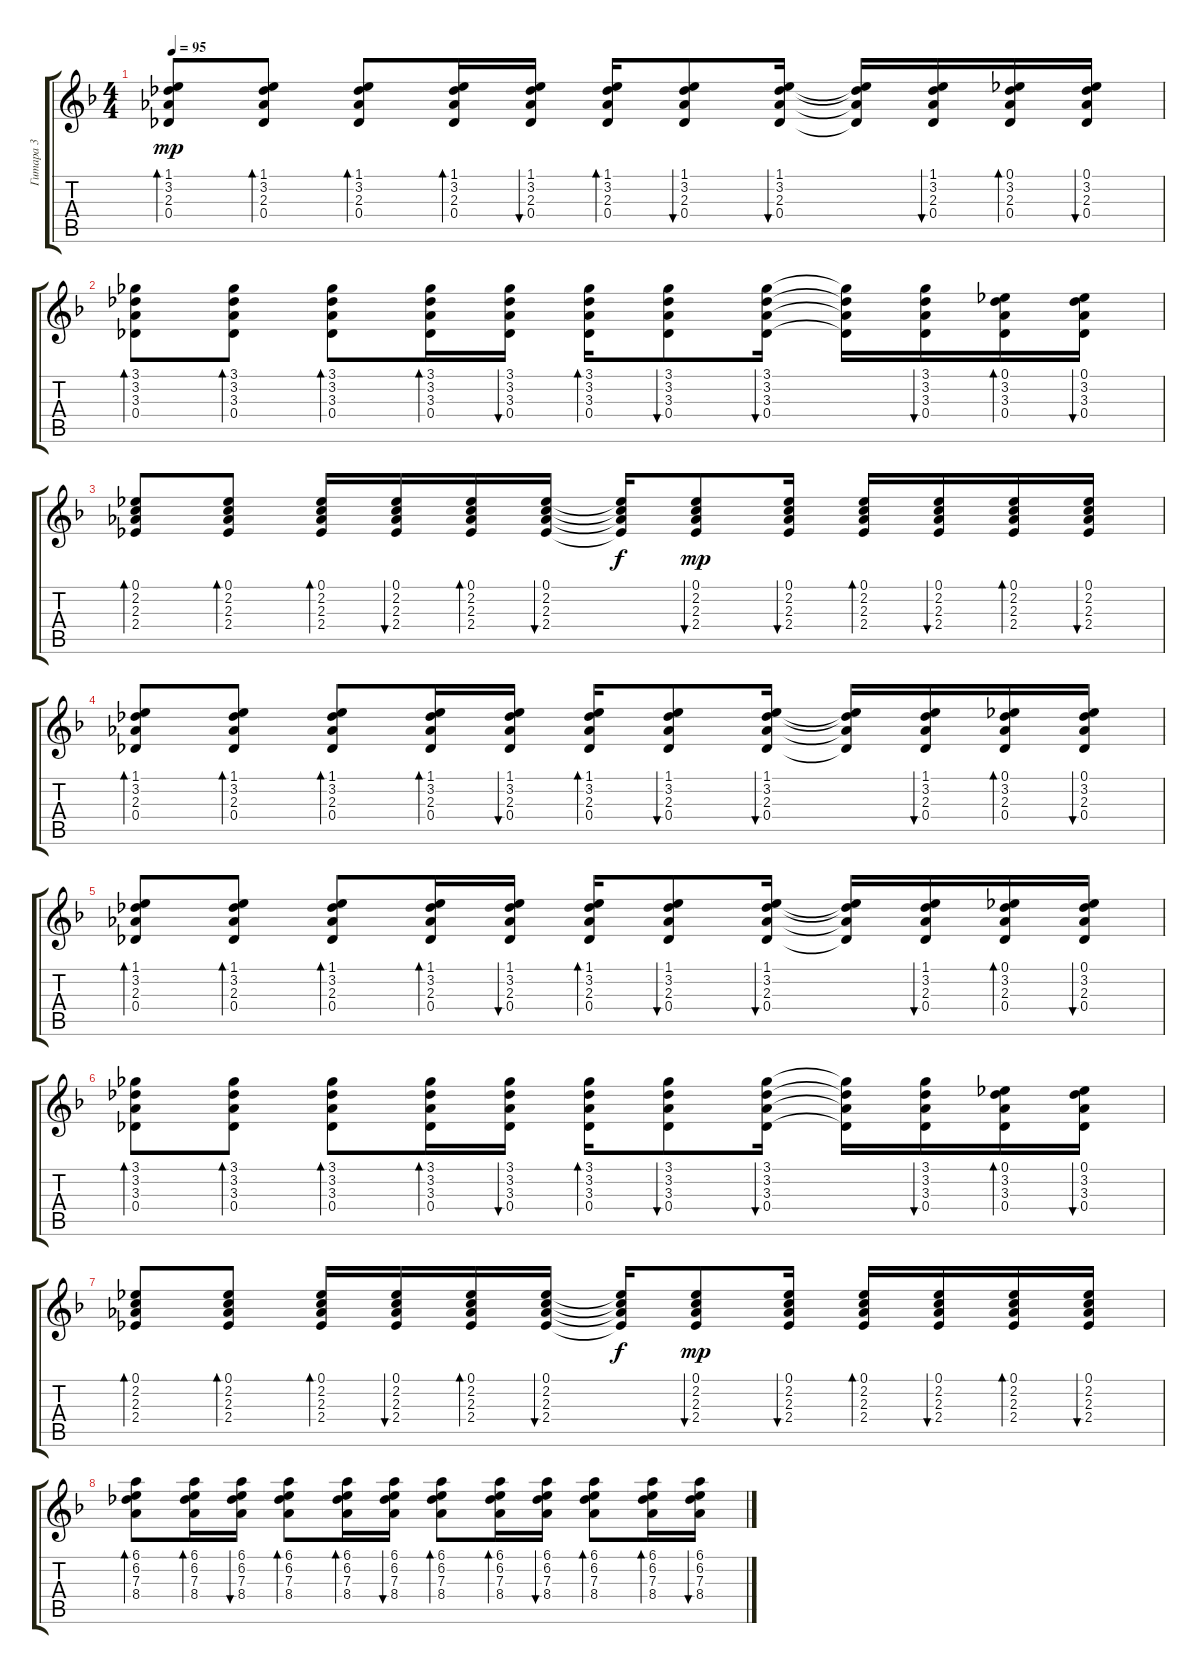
\track ("Гитара 3" "Гитара 3") {instrument acousticguitarsteel}
\staff {score tabs}
\tuning (Eb4 Bb3 Gb3 Db3 Ab2 Eb2) {hide}
\ts (4 4)
\tempo 95
\clef g2
\ks dminor
(1.1 3.2 2.3 0.4).8{bd 60 dy mp} (1.1 3.2 2.3 0.4).8{bd 60} (1.1 3.2 2.3 0.4).8{bd 60} (1.1 3.2 2.3 0.4).16{bd 60} (1.1 3.2 2.3 0.4).16{bu 60} (1.1 3.2 2.3 0.4).16{bd 60} (1.1 3.2 2.3 0.4).8{bu 60} (1.1 3.2 2.3 0.4).16{bu 60} (1.1{t} 3.2{t} 2.3{t} 0.4{t}).16 (1.1 3.2 2.3 0.4).16{bu 60} (0.1 3.2 2.3 0.4).16{bd 60} (0.1 3.2 2.3 0.4).16{bu 60} |
(3.1 3.2 3.3 0.4).8{bd 60} (3.1 3.2 3.3 0.4).8{bd 60} (3.1 3.2 3.3 0.4).8{bd 60} (3.1 3.2 3.3 0.4).16{bd 60} (3.1 3.2 3.3 0.4).16{bu 60} (3.1 3.2 3.3 0.4).16{bd 60} (3.1 3.2 3.3 0.4).8{bu 60} (3.1 3.2 3.3 0.4).16{bu 60} (3.1{t} 3.2{t} 3.3{t} 0.4{t}).16 (3.1 3.2 3.3 0.4).16{bu 60} (0.1 3.2 3.3 0.4).16{bd 60} (0.1 3.2 3.3 0.4).16{bu 60} |
(0.1 2.2 2.3 2.4).8{bd 60} (0.1 2.2 2.3 2.4).8{bd 60} (0.1 2.2 2.3 2.4).16{bd 60} (0.1 2.2 2.3 2.4).16{bu 60} (0.1 2.2 2.3 2.4).16{bd 60} (0.1 2.2 2.3 2.4).16{bu 60} (0.1{t} 2.2{t} 2.3{t} 2.4{t}).16{dy f} (0.1 2.2 2.3 2.4).8{bu 60 dy mp} (0.1 2.2 2.3 2.4).16{bu 60} (0.1 2.2 2.3 2.4).16{bd 60} (0.1 2.2 2.3 2.4).16{bu 60} (0.1 2.2 2.3 2.4).16{bd 60} (0.1 2.2 2.3 2.4).16{bu 60} |
(1.1 3.2 2.3 0.4).8{bd 60} (1.1 3.2 2.3 0.4).8{bd 60} (1.1 3.2 2.3 0.4).8{bd 60} (1.1 3.2 2.3 0.4).16{bd 60} (1.1 3.2 2.3 0.4).16{bu 60} (1.1 3.2 2.3 0.4).16{bd 60} (1.1 3.2 2.3 0.4).8{bu 60} (1.1 3.2 2.3 0.4).16{bu 60} (1.1{t} 3.2{t} 2.3{t} 0.4{t}).16 (1.1 3.2 2.3 0.4).16{bu 60} (0.1 3.2 2.3 0.4).16{bd 60} (0.1 3.2 2.3 0.4).16{bu 60} |
(1.1 3.2 2.3 0.4).8{bd 60} (1.1 3.2 2.3 0.4).8{bd 60} (1.1 3.2 2.3 0.4).8{bd 60} (1.1 3.2 2.3 0.4).16{bd 60} (1.1 3.2 2.3 0.4).16{bu 60} (1.1 3.2 2.3 0.4).16{bd 60} (1.1 3.2 2.3 0.4).8{bu 60} (1.1 3.2 2.3 0.4).16{bu 60} (1.1{t} 3.2{t} 2.3{t} 0.4{t}).16 (1.1 3.2 2.3 0.4).16{bu 60} (0.1 3.2 2.3 0.4).16{bd 60} (0.1 3.2 2.3 0.4).16{bu 60} |
(3.1 3.2 3.3 0.4).8{bd 60} (3.1 3.2 3.3 0.4).8{bd 60} (3.1 3.2 3.3 0.4).8{bd 60} (3.1 3.2 3.3 0.4).16{bd 60} (3.1 3.2 3.3 0.4).16{bu 60} (3.1 3.2 3.3 0.4).16{bd 60} (3.1 3.2 3.3 0.4).8{bu 60} (3.1 3.2 3.3 0.4).16{bu 60} (3.1{t} 3.2{t} 3.3{t} 0.4{t}).16 (3.1 3.2 3.3 0.4).16{bu 60} (0.1 3.2 3.3 0.4).16{bd 60} (0.1 3.2 3.3 0.4).16{bu 60} |
(0.1 2.2 2.3 2.4).8{bd 60} (0.1 2.2 2.3 2.4).8{bd 60} (0.1 2.2 2.3 2.4).16{bd 60} (0.1 2.2 2.3 2.4).16{bu 60} (0.1 2.2 2.3 2.4).16{bd 60} (0.1 2.2 2.3 2.4).16{bu 60} (0.1{t} 2.2{t} 2.3{t} 2.4{t}).16{dy f} (0.1 2.2 2.3 2.4).8{bu 60 dy mp} (0.1 2.2 2.3 2.4).16{bu 60} (0.1 2.2 2.3 2.4).16{bd 60} (0.1 2.2 2.3 2.4).16{bu 60} (0.1 2.2 2.3 2.4).16{bd 60} (0.1 2.2 2.3 2.4).16{bu 60} |
(6.1 6.2 7.3 8.4).8{bd 60} (6.1 6.2 7.3 8.4).16{bd 60} (6.1 6.2 7.3 8.4).16{bu 60} (6.1 6.2 7.3 8.4).8{bd 60} (6.1 6.2 7.3 8.4).16{bd 60} (6.1 6.2 7.3 8.4).16{bu 60} (6.1 6.2 7.3 8.4).8{bd 60} (6.1 6.2 7.3 8.4).16{bd 60} (6.1 6.2 7.3 8.4).16{bu 60} (6.1 6.2 7.3 8.4).8{bd 60} (6.1 6.2 7.3 8.4).16{bd 60} (6.1 6.2 7.3 8.4).16{bu 60}
